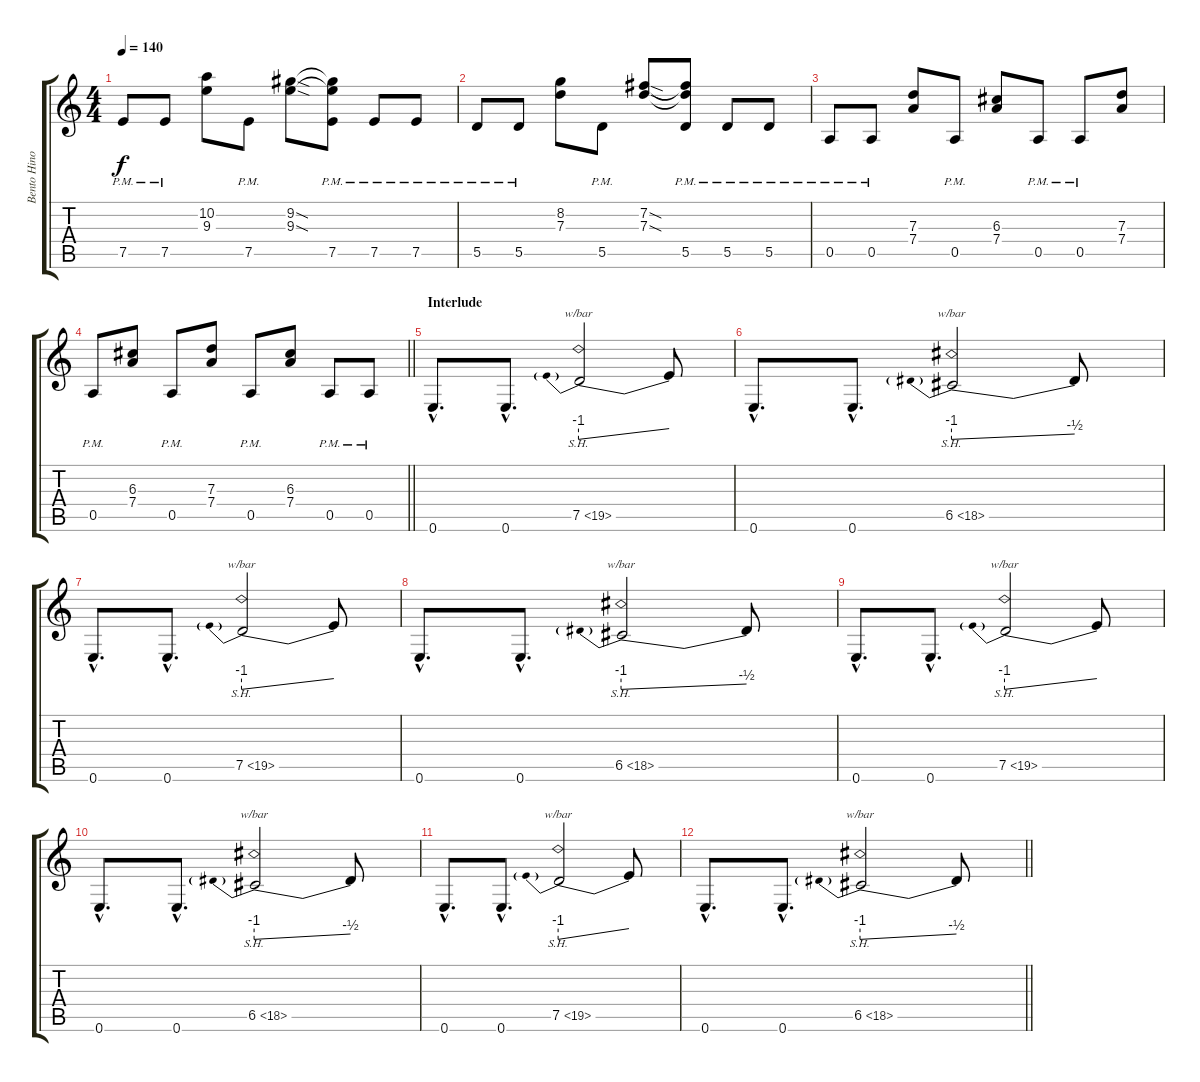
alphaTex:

\track ("Bento Hinoto (Guitarra)" "Bento Hino") {instrument distortionguitar}
\staff {score tabs}
\tuning (E4 B3 G3 D3 A2 E2) {hide}
\ts (4 4)
\tempo 140
\clef g2
\ks c
7.5{pm}.8{dy f} 7.5{pm}.8 (10.2 9.3).8 7.5{pm}.8 (9.2{sod} 9.3{sod}).8 (9.2{t} 9.3{t} 7.5{pm}).8 7.5{pm}.8 7.5{pm}.8 |
5.5{pm}.8 5.5{pm}.8 (8.2 7.3).8 5.5{pm}.8 (7.2{sod} 7.3{sod}).8 (7.2{t} 7.3{t} 5.5{pm}).8 5.5{pm}.8 5.5{pm}.8 |
0.5{pm}.8 0.5{pm}.8 (7.3 7.4).8 0.5{pm}.8 (6.3 7.4).8 0.5{pm}.8 0.5{pm}.8 (7.3 7.4).8 |
\barLineRight lightlight
0.5{pm}.8 (6.3 7.4).8 0.5{pm}.8 (7.3 7.4).8 0.5{pm}.8 (6.3 7.4).8 0.5{pm}.8 0.5{pm}.8 |
\section ("" "Interlude")
0.6{hac}.8{d} 0.6{hac}.8{d} 7.5{sh 12}.2{tbe (predivedive default 0 -4 60 0)} 7.5{t}.8 |
0.6{hac}.8{d} 0.6{hac}.8{d} 6.5{sh 12}.2{tbe (predivedive default 0 -4 60 -2)} 6.5{t}.8 |
0.6{hac}.8{d} 0.6{hac}.8{d} 7.5{sh 12}.2{tbe (predivedive default 0 -4 60 0)} 7.5{t}.8 |
0.6{hac}.8{d} 0.6{hac}.8{d} 6.5{sh 12}.2{tbe (predivedive default 0 -4 60 -2)} 6.5{t}.8 |
0.6{hac}.8{d} 0.6{hac}.8{d} 7.5{sh 12}.2{tbe (predivedive default 0 -4 60 0)} 7.5{t}.8 |
0.6{hac}.8{d} 0.6{hac}.8{d} 6.5{sh 12}.2{tbe (predivedive default 0 -4 60 -2)} 6.5{t}.8 |
0.6{hac}.8{d} 0.6{hac}.8{d} 7.5{sh 12}.2{tbe (predivedive default 0 -4 60 0)} 7.5{t}.8 |
\barLineRight lightlight
0.6{hac}.8{d} 0.6{hac}.8{d} 6.5{sh 12}.2{tbe (predivedive default 0 -4 60 -2)} 6.5{t}.8
